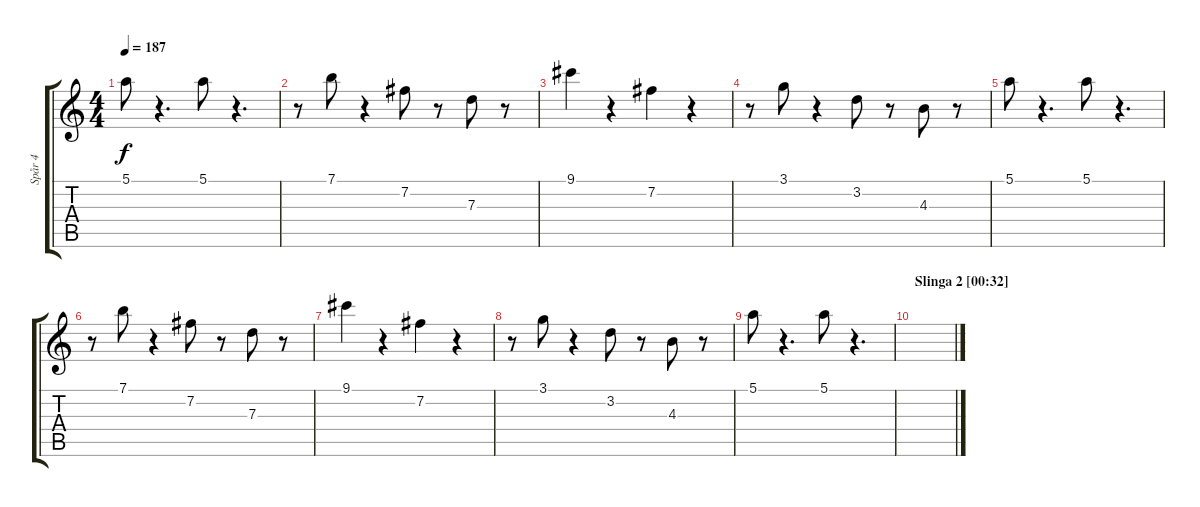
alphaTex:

\track ("Spår 4" "Spår 4") {instrument electricguitarjazz}
\staff {score tabs}
\tuning (E4 B3 G3 D3 A2 E2) {hide}
\ts (4 4)
\tempo 187
\clef g2
\ks c
5.1.8{dy f} r.4{d} 5.1.8{balance 3} r.4{d} |
\section ("" "")
r.8 7.1.8 r.4 7.2.8 r.8 7.3.8 r.8 |
9.1.4 r.4 7.2.4{balance 3} r.4 |
r.8{balance 10} 3.1.8 r.4 3.2.8 r.8 4.3.8 r.8 |
5.1.8 r.4{d} 5.1.8{balance 3} r.4{d} |
\section ("" "")
r.8 7.1.8 r.4 7.2.8 r.8 7.3.8 r.8 |
9.1.4 r.4 7.2.4{balance 3} r.4 |
r.8{balance 10} 3.1.8 r.4 3.2.8 r.8 4.3.8 r.8 |
5.1.8 r.4{d} 5.1.8{balance 3} r.4{d} |
\section ("" "Slinga 2 [00:32]")
